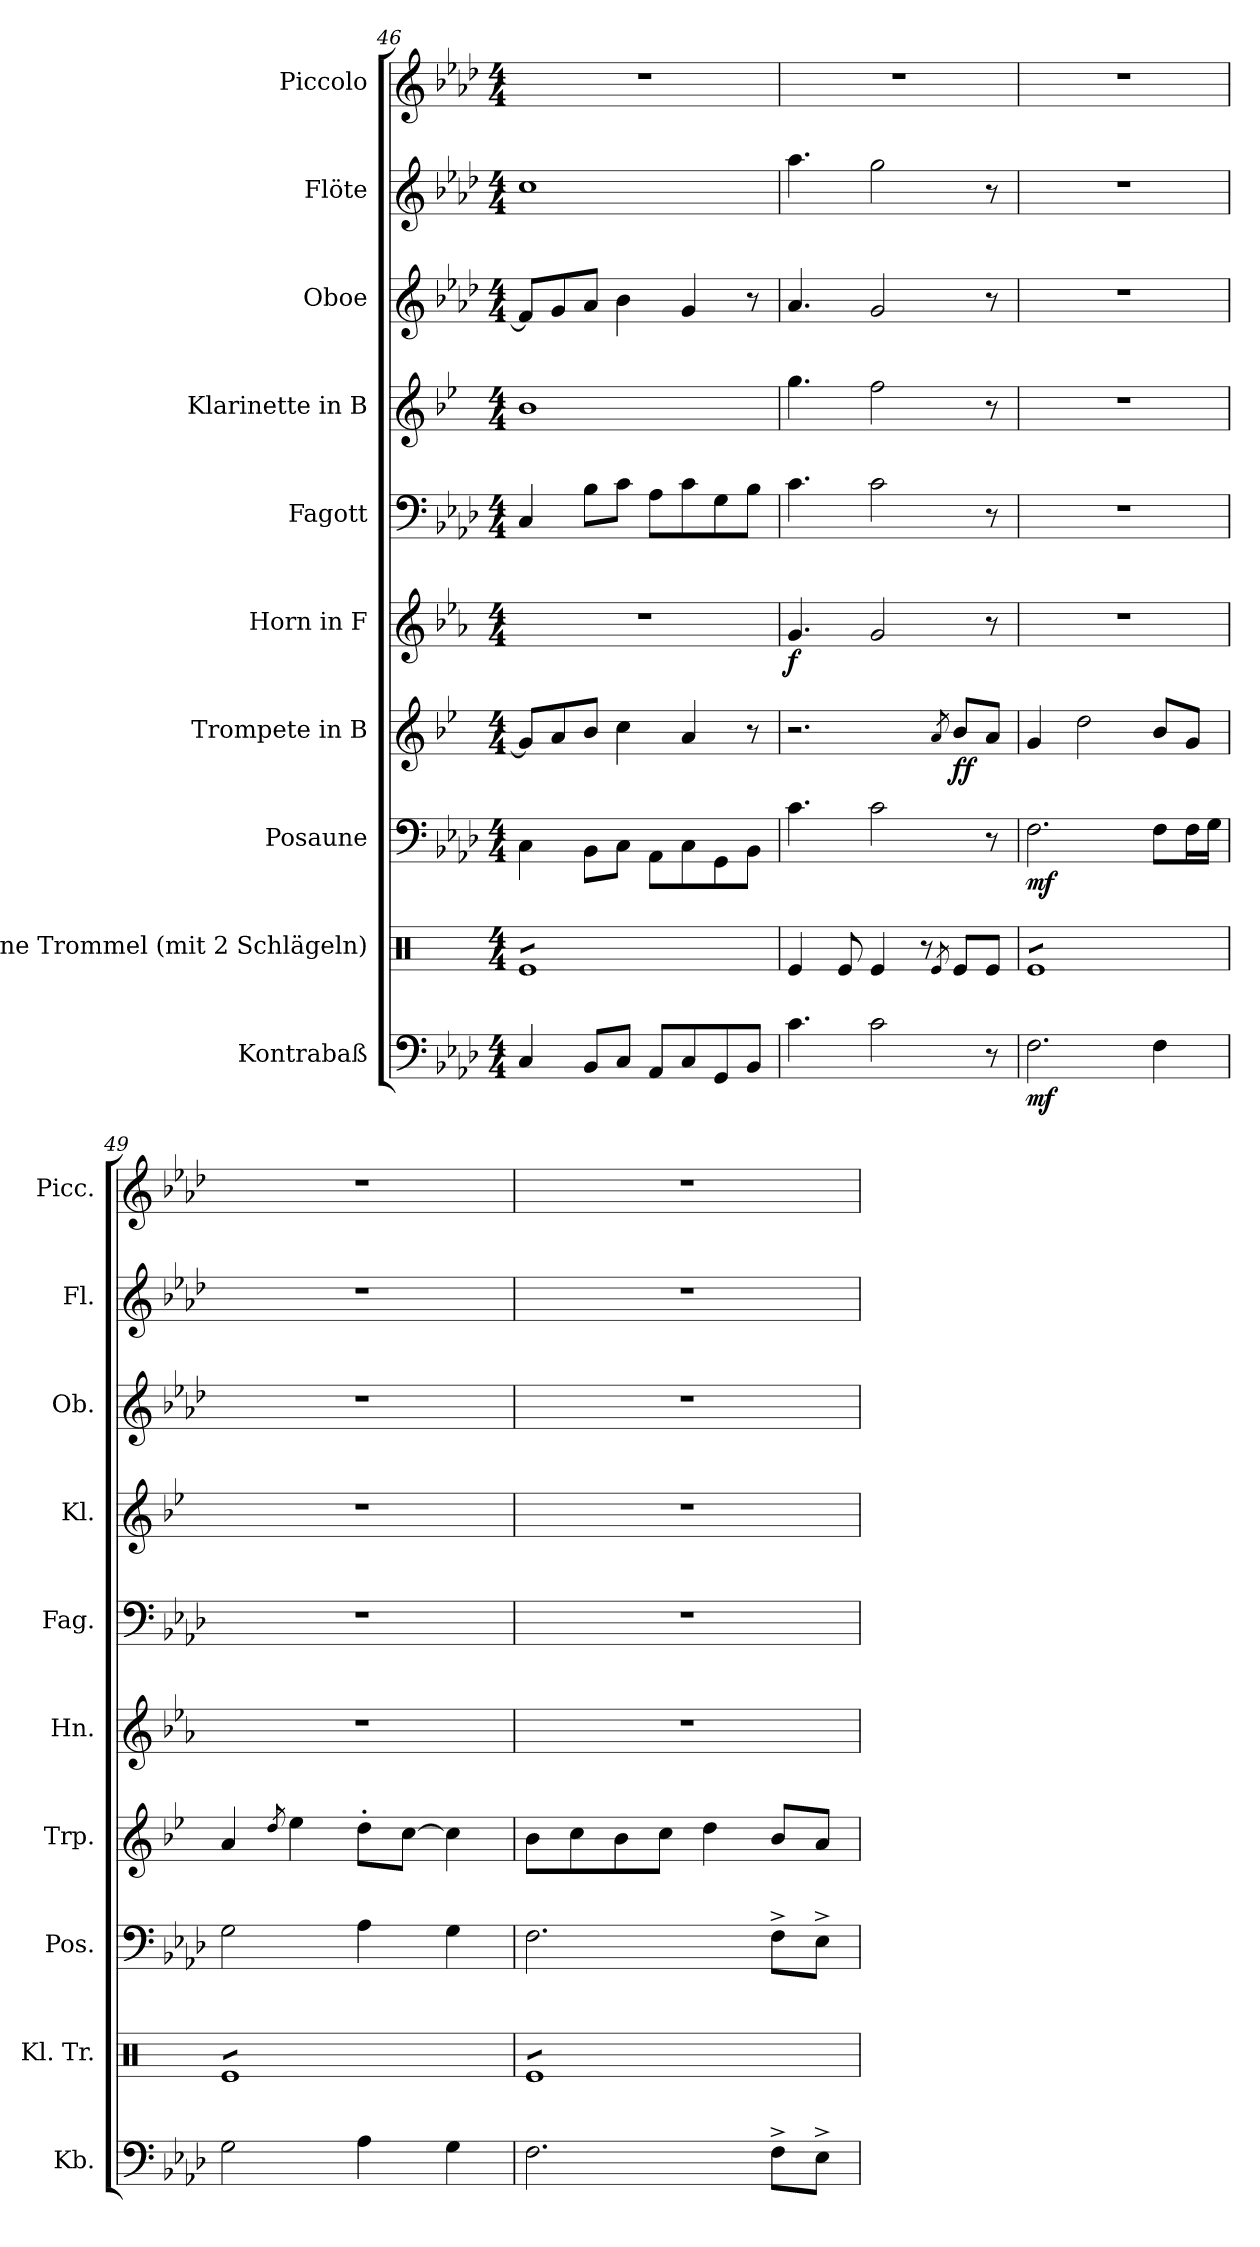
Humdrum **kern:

**kern	**dynam	**kern	**kern	**dynam	**kern	**dynam	**kern	**dynam	**kern	**kern	**kern	**kern	**kern
*part10	*part10	*part9	*part8	*part8	*part7	*part7	*part6	*part6	*part5	*part4	*part3	*part2	*part1
*staff10	*staff10	*staff9	*staff8	*staff8	*staff7	*staff7	*staff6	*staff6	*staff5	*staff4	*staff3	*staff2	*staff1
*I"Kontrabaß	*	*I"Kleine Trommel (mit 2 Schlägeln)	*I"Posaune	*	*I"Trompete in B	*	*I"Horn in F	*	*I"Fagott	*I"Klarinette in B	*I"Oboe	*I"Flöte	*I"Piccolo
*I'Kb.	*	*I'Kl. Tr.	*I'Pos.	*	*I'Trp.	*	*I'Hn.	*	*I'Fag.	*I'Kl.	*I'Ob.	*I'Fl.	*I'Picc.
*clefF4	*	*clefX	*clefF4	*	*clefG2	*	*clefG2	*	*clefF4	*clefG2	*clefG2	*clefG2	*clefG2
*ITrd7c12	*	*	*	*	*ITrd1c2	*	*ITrd4c7	*	*	*ITrd1c2	*	*	*ITrd-7c-12
*k[b-e-a-d-]	*	*k[]	*k[b-e-a-d-]	*	*k[b-e-a-d-]	*	*k[b-e-a-d-]	*	*k[b-e-a-d-]	*k[b-e-a-d-]	*k[b-e-a-d-]	*k[b-e-a-d-]	*k[b-e-a-d-]
*A-:	*	*C:	*A-:	*	*A-:	*	*A-:	*	*A-:	*A-:	*A-:	*A-:	*A-:
*M4/4	*	*M4/4	*M4/4	*	*M4/4	*	*M4/4	*	*M4/4	*M4/4	*M4/4	*M4/4	*M4/4
=46	=46	=46	=46	=46	=46	=46	=46	=46	=46	=46	=46	=46	=46
*	*	*tremolo	*	*	*	*	*	*	*	*	*	*	*
4CCi/	.	8ReiL	4Ci\	.	8fi/L]	.	1r	.	4Ci/	1a-i	8fi/L]	1cci	1r
.	.	8Rei	.	.	8gi/	.	.	.	.	.	8gi/	.	.
8BBB-i/L	.	8Rei	8BB-i\L	.	8a-i/J	.	.	.	8B-i\L	.	8a-i/J	.	.
8CCi/J	.	8Rei	8Ci\J	.	4b-i\	.	.	.	8ci\J	.	4b-i\	.	.
8AAA-i/L	.	8Rei	8AA-i\L	.	.	.	.	.	8A-i\L	.	.	.	.
8CCi/	.	8Rei	8Ci\	.	4gi/	.	.	.	8ci\	.	4gi/	.	.
8GGGi/	.	8Rei	8GGi\	.	.	.	.	.	8Gi\	.	.	.	.
8BBB-i/J	.	8ReiJ	8BB-i\J	.	8r	.	.	.	8B-i\J	.	8r	.	.
*	*	*Xtremolo	*	*	*	*	*	*	*	*	*	*	*
=47	=47	=47	=47	=47	=47	=47	=47	=47	=47	=47	=47	=47	=47
4.Ci\	.	4Rei/	4.ci\	.	2.r	.	4.ci/	f	4.ci\	4.ffi\	4.a-i/	4.aa-i\	1r
.	.	8Rei/	.	.	.	.	.	.	.	.	.	.	.
2Ci\	.	4Rei/	2ci\	.	.	.	2ci/	.	2ci\	2ee-i\	2gi/	2ggi\	.
.	.	8r	.	.	.	.	.	.	.	.	.	.	.
.	.	8qRei/	.	.	8qgi/	.	.	.	.	.	.	.	.
.	.	8Rei/L	.	.	8a-i/L	ff	.	.	.	.	.	.	.
8r	.	8Rei/J	8r	.	8gi/J	.	8r	.	8r	8r	8r	8r	.
=48	=48	=48	=48	=48	=48	=48	=48	=48	=48	=48	=48	=48	=48
!!LO:REH:place=s1:B:color=#000000:enc=box:fs=12.8556:t=3
*MM120	*	*	*	*	*	*	*	*	*	*	*	*MM120	*MM120
*	*	*tremolo	*	*	*	*	*	*	*	*	*	*	*
2.FFi\	mf	8ReiL	2.Fi\	mf	4fi/	.	1r	.	1r	1r	1r	1r	1r
.	.	8Rei	.	.	.	.	.	.	.	.	.	.	.
.	.	8Rei	.	.	2cci\	.	.	.	.	.	.	.	.
.	.	8Rei	.	.	.	.	.	.	.	.	.	.	.
.	.	8Rei	.	.	.	.	.	.	.	.	.	.	.
.	.	8Rei	.	.	.	.	.	.	.	.	.	.	.
4FFi\	.	8Rei	8Fi\L	.	8a-i/L	.	.	.	.	.	.	.	.
.	.	8ReiJ	16Fi\L	.	8fi/J	.	.	.	.	.	.	.	.
.	.	.	16Gi\JJ	.	.	.	.	.	.	.	.	.	.
=49	=49	=49	=49	=49	=49	=49	=49	=49	=49	=49	=49	=49	=49
2GGi\	.	8ReiL	2Gi\	.	4gi/	.	1r	.	1r	1r	1r	1r	1r
.	.	8Rei	.	.	.	.	.	.	.	.	.	.	.
.	.	.	.	.	8qcci/	.	.	.	.	.	.	.	.
.	.	8Rei	.	.	4dd-i\	.	.	.	.	.	.	.	.
.	.	8Rei	.	.	.	.	.	.	.	.	.	.	.
4AA-i\	.	8Rei	4A-i\	.	8cc'i\L	.	.	.	.	.	.	.	.
.	.	8Rei	.	.	[8b-i\J	.	.	.	.	.	.	.	.
4GGi\	.	8Rei	4Gi\	.	4b-i\]	.	.	.	.	.	.	.	.
.	.	8ReiJ	.	.	.	.	.	.	.	.	.	.	.
=50	=50	=50	=50	=50	=50	=50	=50	=50	=50	=50	=50	=50	=50
2.FFi\	.	8ReiL	2.Fi\	.	8a-i\L	.	1r	.	1r	1r	1r	1r	1r
.	.	8Rei	.	.	8b-i\	.	.	.	.	.	.	.	.
.	.	8Rei	.	.	8a-i\	.	.	.	.	.	.	.	.
.	.	8Rei	.	.	8b-i\J	.	.	.	.	.	.	.	.
.	.	8Rei	.	.	4cci\	.	.	.	.	.	.	.	.
.	.	8Rei	.	.	.	.	.	.	.	.	.	.	.
8FF^i\L	.	8Rei	8F^i\L	.	8a-i/L	.	.	.	.	.	.	.	.
8EE-^i\J	.	8ReiJ	8E-^i\J	.	8gi/J	.	.	.	.	.	.	.	.
*	*	*Xtremolo	*	*	*	*	*	*	*	*	*	*	*
=	=	=	=	=	=	=	=	=	=	=	=	=	=
*-	*-	*-	*-	*-	*-	*-	*-	*-	*-	*-	*-	*-	*-
